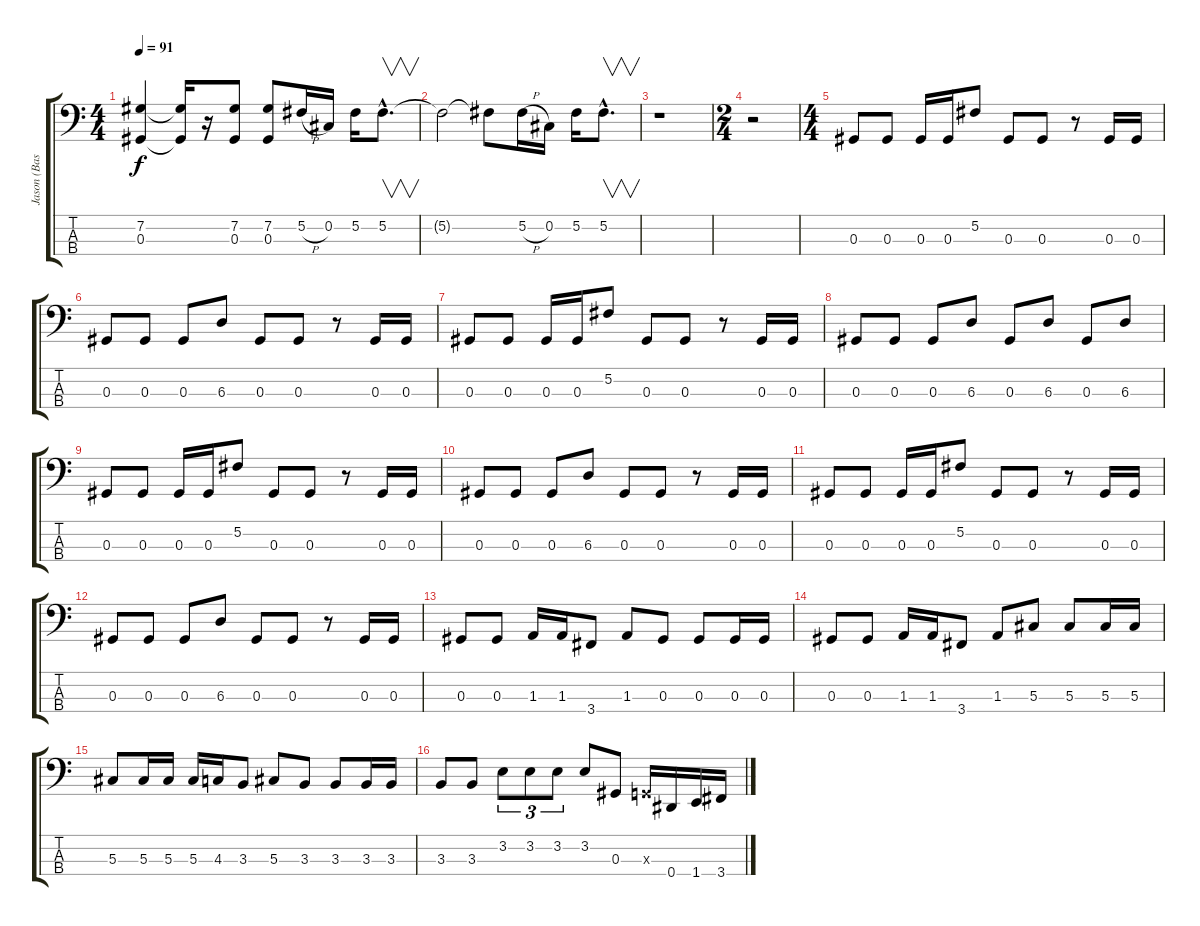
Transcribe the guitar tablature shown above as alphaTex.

\track ("Jason (Bass)" "Jason (Bas") {instrument electricbassfinger}
\staff {score tabs}
\tuning (Gb2 Db2 Ab1 Eb1) {hide}
\ts (4 4)
\tempo 91
\clef f4
\ks c
(7.2 0.3).4{dy f} (7.2{t} 0.3{t}).16 r.16 (7.2 0.3).8 (7.2 0.3).8 5.2{h}.16 0.2.16 5.2.16 5.2{hac}.8{v d} |
5.2{t}.2 5.2{t}.8 5.2{h}.16 0.2.16 5.2.16 5.2{hac}.8{v d} |
r.1 |
\ts (2 4)
r.2 |
\ts (4 4)
0.3.8 0.3.8 0.3.16 0.3.16 5.2.8 0.3.8 0.3.8 r.8 0.3.16 0.3.16 |
0.3.8 0.3.8 0.3.8 6.3.8 0.3.8 0.3.8 r.8 0.3.16 0.3.16 |
0.3.8 0.3.8 0.3.16 0.3.16 5.2.8 0.3.8 0.3.8 r.8 0.3.16 0.3.16 |
0.3.8 0.3.8 0.3.8 6.3.8 0.3.8 6.3.8 0.3.8 6.3.8 |
0.3.8 0.3.8 0.3.16 0.3.16 5.2.8 0.3.8 0.3.8 r.8 0.3.16 0.3.16 |
0.3.8 0.3.8 0.3.8 6.3.8 0.3.8 0.3.8 r.8 0.3.16 0.3.16 |
0.3.8 0.3.8 0.3.16 0.3.16 5.2.8 0.3.8 0.3.8 r.8 0.3.16 0.3.16 |
0.3.8 0.3.8 0.3.8 6.3.8 0.3.8 0.3.8 r.8 0.3.16 0.3.16 |
0.3.8 0.3.8 1.3.16 1.3.16 3.4.8 1.3.8 0.3.8 0.3.8 0.3.16 0.3.16 |
0.3.8 0.3.8 1.3.16 1.3.16 3.4.8 1.3.8 5.3.8 5.3.8 5.3.16 5.3.16 |
5.3.8 5.3.16 5.3.16 5.3.16 4.3.16 3.3.8 5.3.8 3.3.8 3.3.8 3.3.16 3.3.16 |
3.3.8 3.3.8 3.2.8{tu (3 2)} 3.2.8{tu (3 2)} 3.2.8{tu (3 2)} 3.2.8 0.3.8 -1.3{x}.16 0.4.16 1.4.16 3.4.16
